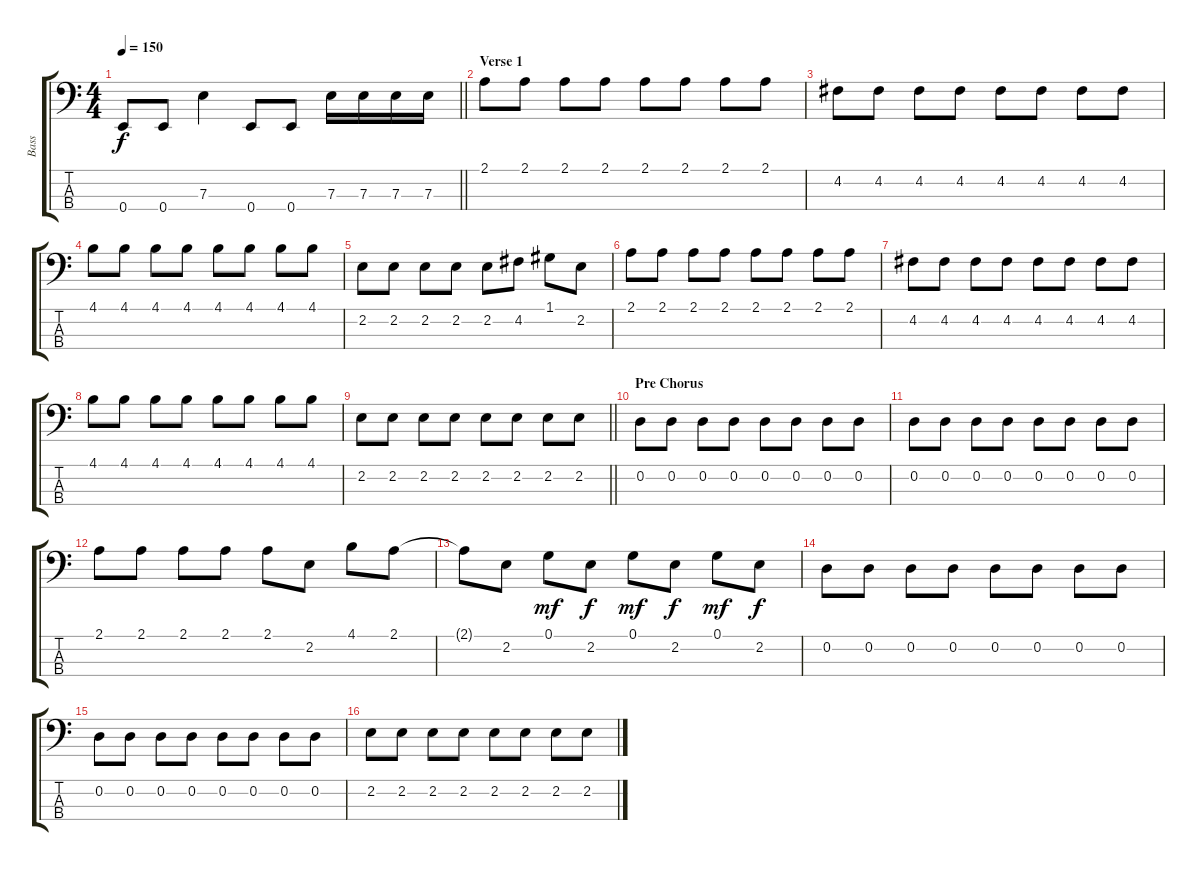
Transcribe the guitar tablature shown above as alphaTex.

\track ("Bass" "Bass") {instrument electricbassfinger}
\staff {score tabs}
\tuning (G2 D2 A1 E1) {hide}
\ts (4 4)
\tempo 150
\clef f4
\barLineRight lightlight
\ks c
0.4.8{dy f} 0.4.8 7.3.4 0.4.8 0.4.8 7.3.16 7.3.16 7.3.16 7.3.16 |
\section ("" "Verse 1")
2.1.8 2.1.8 2.1.8 2.1.8 2.1.8 2.1.8 2.1.8 2.1.8 |
4.2.8 4.2.8 4.2.8 4.2.8 4.2.8 4.2.8 4.2.8 4.2.8 |
4.1.8 4.1.8 4.1.8 4.1.8 4.1.8 4.1.8 4.1.8 4.1.8 |
2.2.8 2.2.8 2.2.8 2.2.8 2.2.8 4.2.8 1.1.8 2.2.8 |
2.1.8 2.1.8 2.1.8 2.1.8 2.1.8 2.1.8 2.1.8 2.1.8 |
4.2.8 4.2.8 4.2.8 4.2.8 4.2.8 4.2.8 4.2.8 4.2.8 |
4.1.8 4.1.8 4.1.8 4.1.8 4.1.8 4.1.8 4.1.8 4.1.8 |
\barLineRight lightlight
2.2.8 2.2.8 2.2.8 2.2.8 2.2.8 2.2.8 2.2.8 2.2.8 |
\section ("" "Pre Chorus")
0.2.8 0.2.8 0.2.8 0.2.8 0.2.8 0.2.8 0.2.8 0.2.8 |
0.2.8 0.2.8 0.2.8 0.2.8 0.2.8 0.2.8 0.2.8 0.2.8 |
2.1.8 2.1.8 2.1.8 2.1.8 2.1.8 2.2.8 4.1.8 2.1.8 |
2.1{t}.8 2.2.8 0.1.8{dy mf} 2.2.8{dy f} 0.1.8{dy mf} 2.2.8{dy f} 0.1.8{dy mf} 2.2.8{dy f} |
0.2.8 0.2.8 0.2.8 0.2.8 0.2.8 0.2.8 0.2.8 0.2.8 |
0.2.8 0.2.8 0.2.8 0.2.8 0.2.8 0.2.8 0.2.8 0.2.8 |
2.2.8 2.2.8 2.2.8 2.2.8 2.2.8 2.2.8 2.2.8 2.2.8
